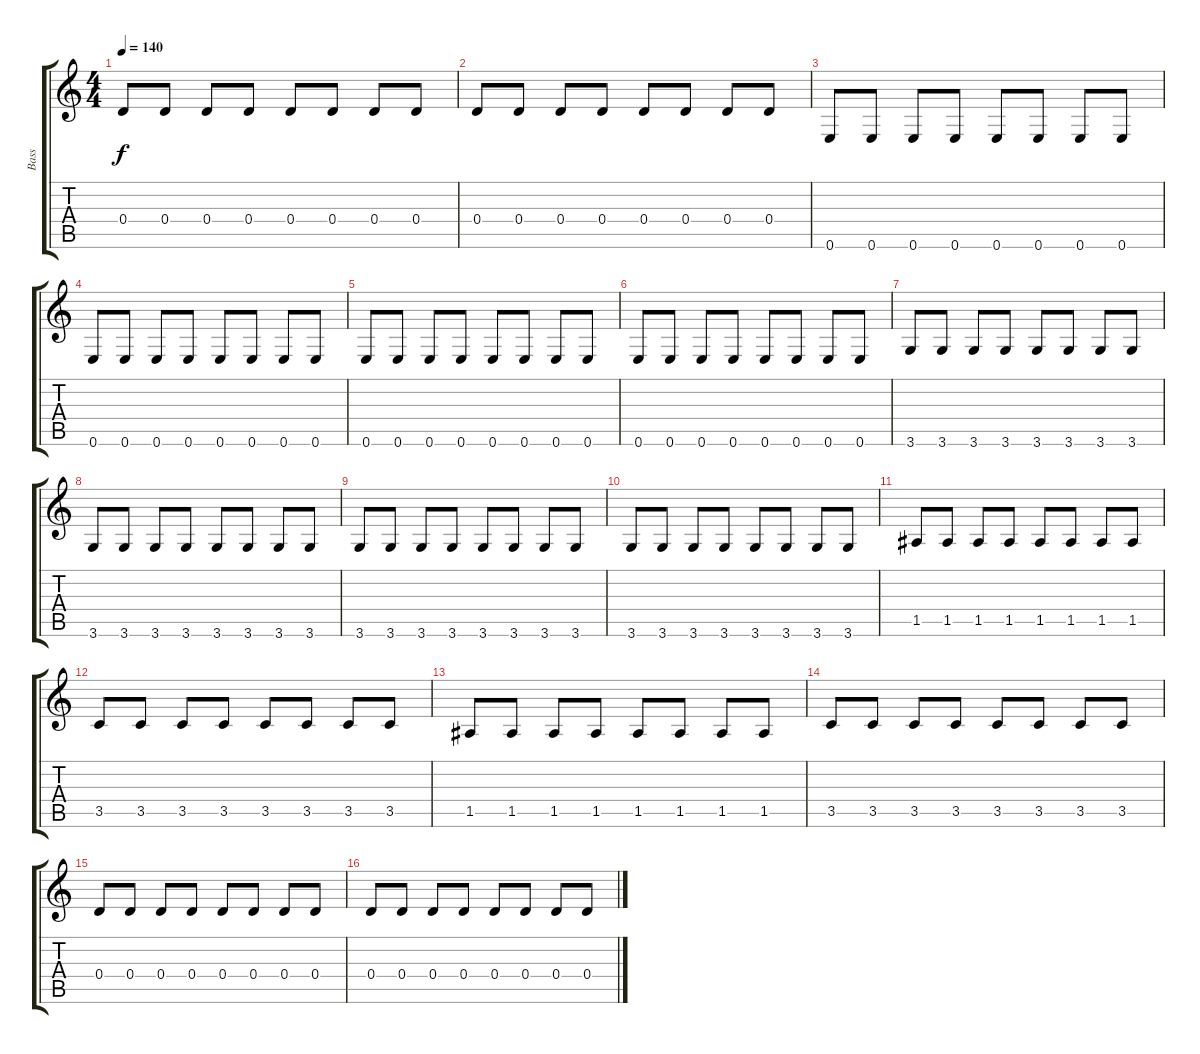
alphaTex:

\track ("Bass" "Bass") {instrument electricbasspick}
\staff {score tabs}
\tuning (E4 B3 G3 D3 A2 E2) {hide}
\ts (4 4)
\tempo 140
\clef g2
\ks c
0.4.8{dy f} 0.4.8 0.4.8 0.4.8 0.4.8 0.4.8 0.4.8 0.4.8 |
0.4.8 0.4.8 0.4.8 0.4.8 0.4.8 0.4.8 0.4.8 0.4.8 |
0.6.8 0.6.8 0.6.8 0.6.8 0.6.8 0.6.8 0.6.8 0.6.8 |
0.6.8 0.6.8 0.6.8 0.6.8 0.6.8 0.6.8 0.6.8 0.6.8 |
0.6.8 0.6.8 0.6.8 0.6.8 0.6.8 0.6.8 0.6.8 0.6.8 |
0.6.8 0.6.8 0.6.8 0.6.8 0.6.8 0.6.8 0.6.8 0.6.8 |
3.6.8 3.6.8 3.6.8 3.6.8 3.6.8 3.6.8 3.6.8 3.6.8 |
3.6.8 3.6.8 3.6.8 3.6.8 3.6.8 3.6.8 3.6.8 3.6.8 |
3.6.8 3.6.8 3.6.8 3.6.8 3.6.8 3.6.8 3.6.8 3.6.8 |
3.6.8 3.6.8 3.6.8 3.6.8 3.6.8 3.6.8 3.6.8 3.6.8 |
1.5.8 1.5.8 1.5.8 1.5.8 1.5.8 1.5.8 1.5.8 1.5.8 |
3.5.8 3.5.8 3.5.8 3.5.8 3.5.8 3.5.8 3.5.8 3.5.8 |
1.5.8 1.5.8 1.5.8 1.5.8 1.5.8 1.5.8 1.5.8 1.5.8 |
3.5.8 3.5.8 3.5.8 3.5.8 3.5.8 3.5.8 3.5.8 3.5.8 |
0.4.8 0.4.8 0.4.8 0.4.8 0.4.8 0.4.8 0.4.8 0.4.8 |
0.4.8 0.4.8 0.4.8 0.4.8 0.4.8 0.4.8 0.4.8 0.4.8
